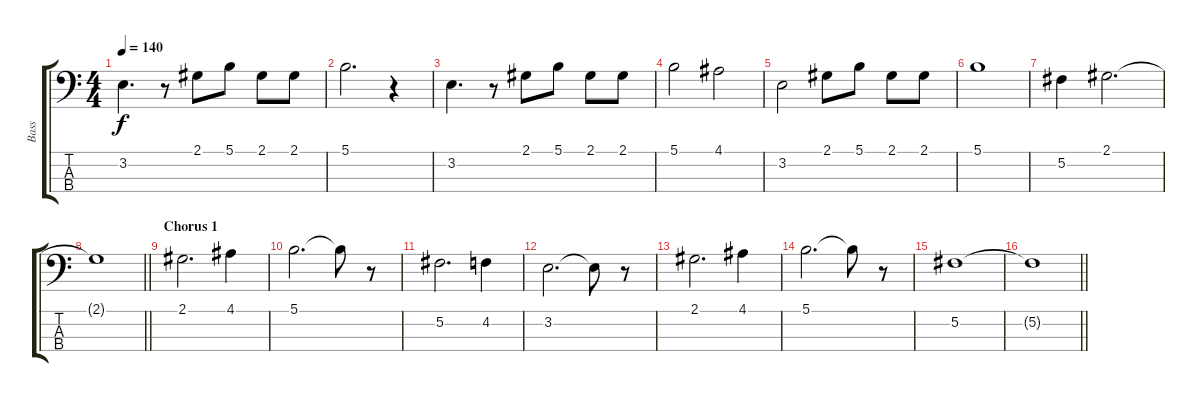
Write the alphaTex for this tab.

\track ("Bass" "Bass") {instrument electricbassfinger}
\staff {score tabs}
\tuning (Gb2 Db2 Ab1 Eb1) {hide}
\ts (4 4)
\tempo 140
\clef f4
\ks c
3.2.4{d dy f} r.8 2.1.8 5.1.8 2.1.8 2.1.8 |
5.1.2{d} r.4 |
3.2.4{d} r.8 2.1.8 5.1.8 2.1.8 2.1.8 |
5.1.2 4.1.2 |
3.2.2 2.1.8 5.1.8 2.1.8 2.1.8 |
5.1.1 |
5.2.4 2.1.2{d} |
\barLineRight lightlight
2.1{t}.1 |
\section ("" "Chorus 1")
2.1.2{d} 4.1.4 |
5.1.2{d} 5.1{t}.8 r.8 |
5.2.2{d} 4.2.4 |
3.2.2{d} 3.2{t}.8 r.8 |
2.1.2{d} 4.1.4 |
5.1.2{d} 5.1{t}.8 r.8 |
5.2.1 |
\barLineRight lightlight
5.2{t}.1
